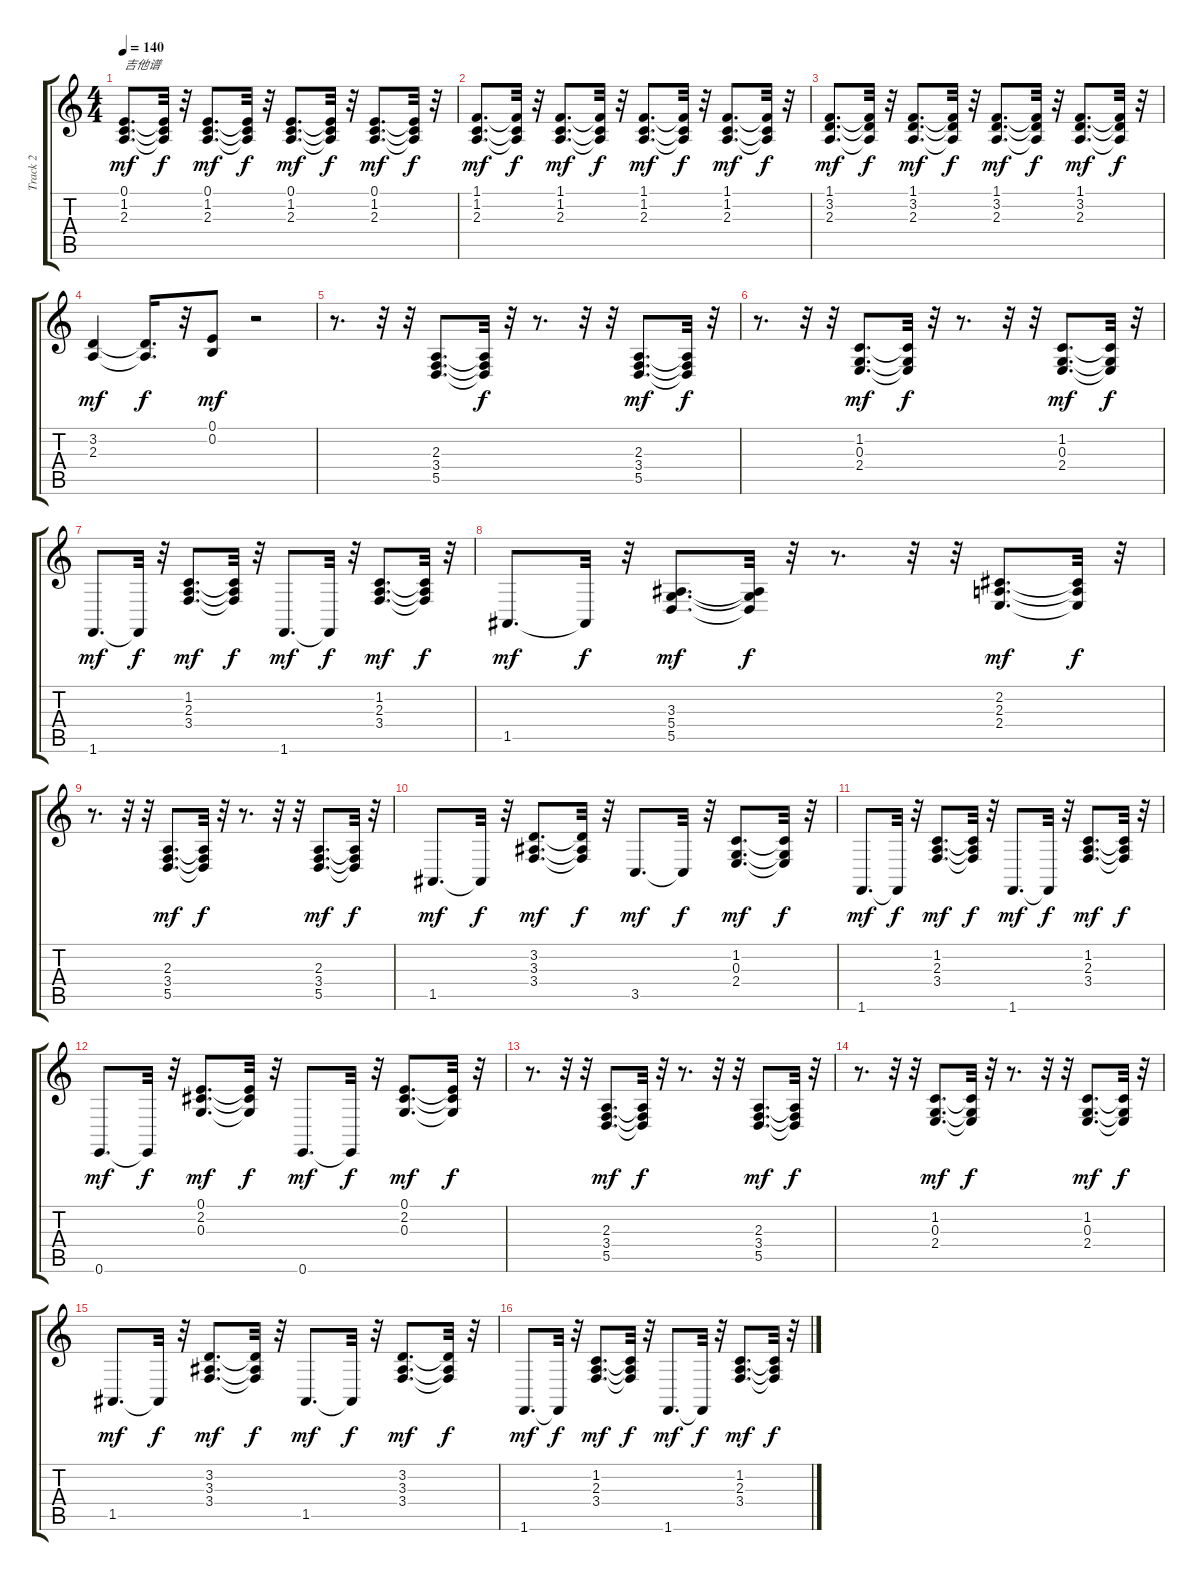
\track ("Track 2" "Track 2") {instrument acousticgrandpiano}
\staff {score tabs}
\tuning (E4 B3 G3 D3 A2 E2) {hide}
\ts (4 4)
\tempo 140
\clef g2
\ks c
(0.1 1.2 2.3).8{d txt "吉他谱" dy mf instrument acousticgrandpiano} (0.1{t} 1.2{t} 2.3{t}).32{dy f} r.32 (0.1 1.2 2.3).8{d dy mf} (0.1{t} 1.2{t} 2.3{t}).32{dy f} r.32 (0.1 1.2 2.3).8{d dy mf} (0.1{t} 1.2{t} 2.3{t}).32{dy f} r.32 (0.1 1.2 2.3).8{d dy mf} (0.1{t} 1.2{t} 2.3{t}).32{dy f} r.32 |
(1.1 1.2 2.3).8{d dy mf} (1.1{t} 1.2{t} 2.3{t}).32{dy f} r.32 (1.1 1.2 2.3).8{d dy mf} (1.1{t} 1.2{t} 2.3{t}).32{dy f} r.32 (1.1 1.2 2.3).8{d dy mf} (1.1{t} 1.2{t} 2.3{t}).32{dy f} r.32 (1.1 1.2 2.3).8{d dy mf} (1.1{t} 1.2{t} 2.3{t}).32{dy f} r.32 |
(1.1 3.2 2.3).8{d dy mf} (1.1{t} 3.2{t} 2.3{t}).32{dy f} r.32 (1.1 3.2 2.3).8{d dy mf} (1.1{t} 3.2{t} 2.3{t}).32{dy f} r.32 (1.1 3.2 2.3).8{d dy mf} (1.1{t} 3.2{t} 2.3{t}).32{dy f} r.32 (1.1 3.2 2.3).8{d dy mf} (1.1{t} 3.2{t} 2.3{t}).32{dy f} r.32 |
(3.2 2.3).4{dy mf} (3.2{t} 2.3{t}).16{d dy f} r.32 (0.1 0.2).8{dy mf} r.2 |
r.8{d} r.32 r.32 (2.3 3.4 5.5).8{d} (2.3{t} 3.4{t} 5.5{t}).32{dy f} r.32 r.8{d} r.32 r.32 (2.3 3.4 5.5).8{d dy mf} (2.3{t} 3.4{t} 5.5{t}).32{dy f} r.32 |
r.8{d} r.32 r.32 (1.2 0.3 2.4).8{d dy mf} (1.2{t} 0.3{t} 2.4{t}).32{dy f} r.32 r.8{d} r.32 r.32 (1.2 0.3 2.4).8{d dy mf} (1.2{t} 0.3{t} 2.4{t}).32{dy f} r.32 |
1.6.8{d dy mf} 1.6{t}.32{dy f} r.32 (1.2 2.3 3.4).8{d dy mf} (1.2{t} 2.3{t} 3.4{t}).32{dy f} r.32 1.6.8{d dy mf} 1.6{t}.32{dy f} r.32 (1.2 2.3 3.4).8{d dy mf} (1.2{t} 2.3{t} 3.4{t}).32{dy f} r.32 |
1.5.8{d dy mf} 1.5{t}.32{dy f} r.32 (3.3 5.4 5.5).8{d dy mf} (3.3{t} 5.4{t} 5.5{t}).32{dy f} r.32 r.8{d} r.32 r.32 (2.2 2.3 2.4).8{d dy mf} (2.2{t} 2.3{t} 2.4{t}).32{dy f} r.32 |
r.8{d} r.32 r.32 (2.3 3.4 5.5).8{d dy mf} (2.3{t} 3.4{t} 5.5{t}).32{dy f} r.32 r.8{d} r.32 r.32 (2.3 3.4 5.5).8{d dy mf} (2.3{t} 3.4{t} 5.5{t}).32{dy f} r.32 |
1.5.8{d dy mf} 1.5{t}.32{dy f} r.32 (3.2 3.3 3.4).8{d dy mf} (3.2{t} 3.3{t} 3.4{t}).32{dy f} r.32 3.5.8{d dy mf} 3.5{t}.32{dy f} r.32 (1.2 0.3 2.4).8{d dy mf} (1.2{t} 0.3{t} 2.4{t}).32{dy f} r.32 |
1.6.8{d dy mf} 1.6{t}.32{dy f} r.32 (1.2 2.3 3.4).8{d dy mf} (1.2{t} 2.3{t} 3.4{t}).32{dy f} r.32 1.6.8{d dy mf} 1.6{t}.32{dy f} r.32 (1.2 2.3 3.4).8{d dy mf} (1.2{t} 2.3{t} 3.4{t}).32{dy f} r.32 |
0.6.8{d dy mf} 0.6{t}.32{dy f} r.32 (0.1 2.2 0.3).8{d dy mf} (0.1{t} 2.2{t} 0.3{t}).32{dy f} r.32 0.6.8{d dy mf} 0.6{t}.32{dy f} r.32 (0.1 2.2 0.3).8{d dy mf} (0.1{t} 2.2{t} 0.3{t}).32{dy f} r.32 |
r.8{d} r.32 r.32 (2.3 3.4 5.5).8{d dy mf} (2.3{t} 3.4{t} 5.5{t}).32{dy f} r.32 r.8{d} r.32 r.32 (2.3 3.4 5.5).8{d dy mf} (2.3{t} 3.4{t} 5.5{t}).32{dy f} r.32 |
r.8{d} r.32 r.32 (1.2 0.3 2.4).8{d dy mf} (1.2{t} 0.3{t} 2.4{t}).32{dy f} r.32 r.8{d} r.32 r.32 (1.2 0.3 2.4).8{d dy mf} (1.2{t} 0.3{t} 2.4{t}).32{dy f} r.32 |
1.5.8{d dy mf} 1.5{t}.32{dy f} r.32 (3.2 3.3 3.4).8{d dy mf} (3.2{t} 3.3{t} 3.4{t}).32{dy f} r.32 1.5.8{d dy mf} 1.5{t}.32{dy f} r.32 (3.2 3.3 3.4).8{d dy mf} (3.2{t} 3.3{t} 3.4{t}).32{dy f} r.32 |
1.6.8{d dy mf} 1.6{t}.32{dy f} r.32 (1.2 2.3 3.4).8{d dy mf} (1.2{t} 2.3{t} 3.4{t}).32{dy f} r.32 1.6.8{d dy mf} 1.6{t}.32{dy f} r.32 (1.2 2.3 3.4).8{d dy mf} (1.2{t} 2.3{t} 3.4{t}).32{dy f} r.32
